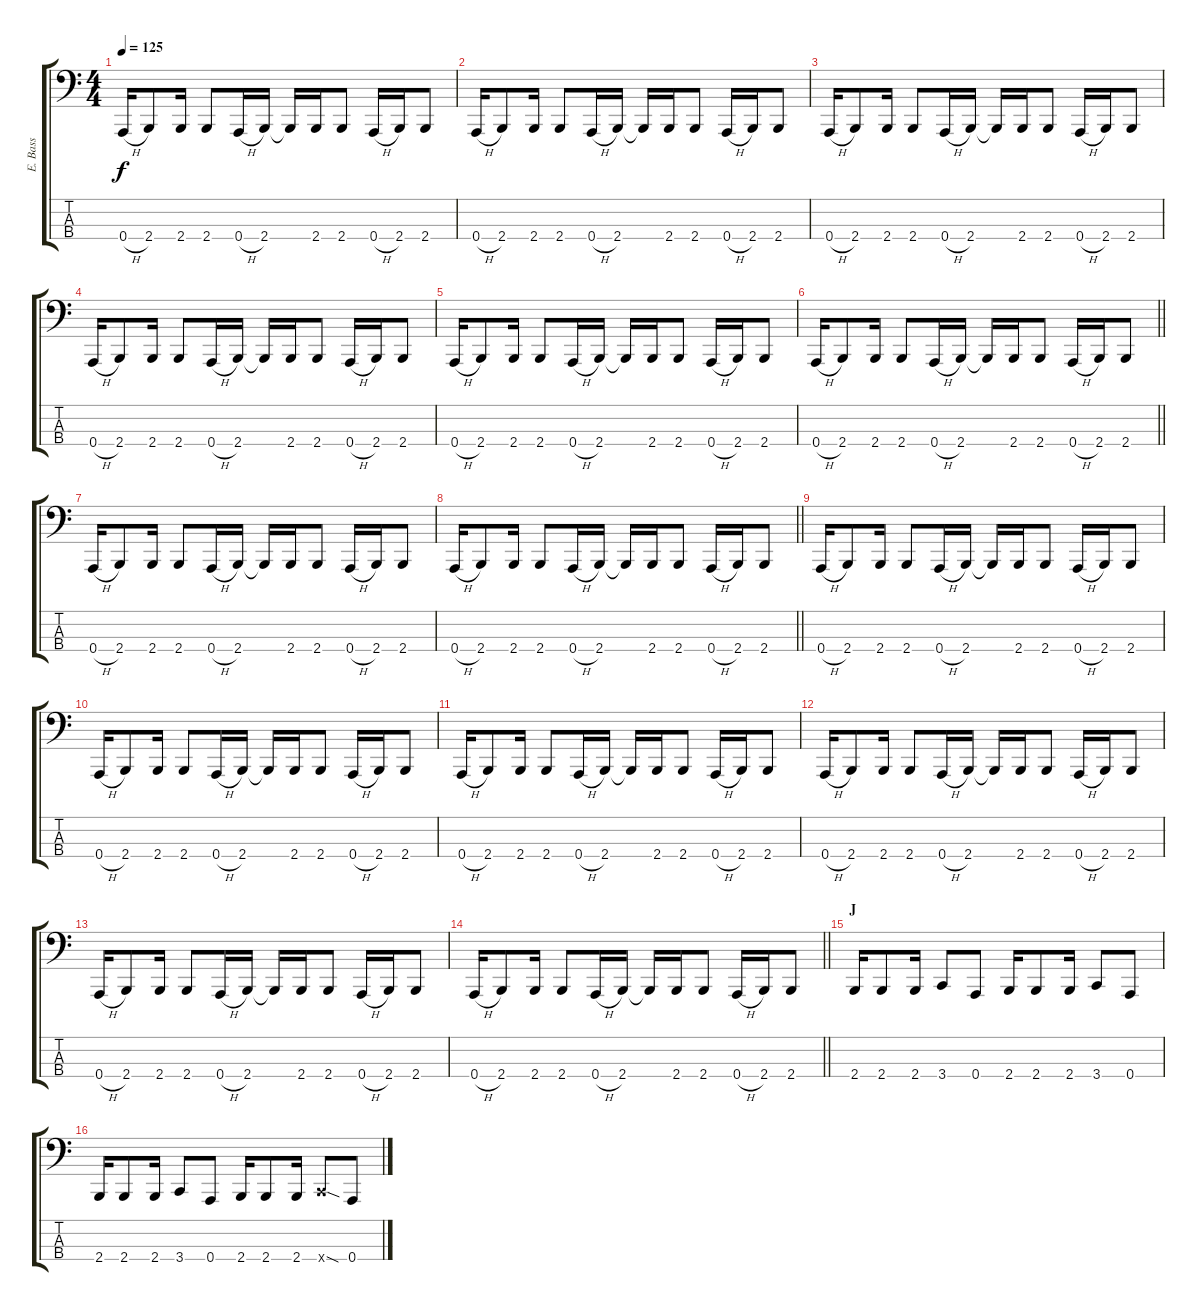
\track ("E. Bass" "E. Bass") {instrument electricbasspick}
\staff {score tabs}
\tuning (C2 G1 D1 A0) {hide}
\ts (4 4)
\tempo 125
\clef f4
\ks c
0.4{h}.16{dy f} 2.4.8 2.4.16 2.4.8 0.4{h}.16 2.4.16 2.4{t}.16 2.4.16 2.4.8 0.4{h}.16 2.4.16 2.4.8 |
0.4{h}.16 2.4.8 2.4.16 2.4.8 0.4{h}.16 2.4.16 2.4{t}.16 2.4.16 2.4.8 0.4{h}.16 2.4.16 2.4.8 |
0.4{h}.16 2.4.8 2.4.16 2.4.8 0.4{h}.16 2.4.16 2.4{t}.16 2.4.16 2.4.8 0.4{h}.16 2.4.16 2.4.8 |
0.4{h}.16 2.4.8 2.4.16 2.4.8 0.4{h}.16 2.4.16 2.4{t}.16 2.4.16 2.4.8 0.4{h}.16 2.4.16 2.4.8 |
0.4{h}.16 2.4.8 2.4.16 2.4.8 0.4{h}.16 2.4.16 2.4{t}.16 2.4.16 2.4.8 0.4{h}.16 2.4.16 2.4.8 |
\barLineRight lightlight
0.4{h}.16 2.4.8 2.4.16 2.4.8 0.4{h}.16 2.4.16 2.4{t}.16 2.4.16 2.4.8 0.4{h}.16 2.4.16 2.4.8 |
0.4{h}.16 2.4.8 2.4.16 2.4.8 0.4{h}.16 2.4.16 2.4{t}.16 2.4.16 2.4.8 0.4{h}.16 2.4.16 2.4.8 |
\barLineRight lightlight
0.4{h}.16 2.4.8 2.4.16 2.4.8 0.4{h}.16 2.4.16 2.4{t}.16 2.4.16 2.4.8 0.4{h}.16 2.4.16 2.4.8 |
0.4{h}.16 2.4.8 2.4.16 2.4.8 0.4{h}.16 2.4.16 2.4{t}.16 2.4.16 2.4.8 0.4{h}.16 2.4.16 2.4.8 |
0.4{h}.16 2.4.8 2.4.16 2.4.8 0.4{h}.16 2.4.16 2.4{t}.16 2.4.16 2.4.8 0.4{h}.16 2.4.16 2.4.8 |
0.4{h}.16 2.4.8 2.4.16 2.4.8 0.4{h}.16 2.4.16 2.4{t}.16 2.4.16 2.4.8 0.4{h}.16 2.4.16 2.4.8 |
0.4{h}.16 2.4.8 2.4.16 2.4.8 0.4{h}.16 2.4.16 2.4{t}.16 2.4.16 2.4.8 0.4{h}.16 2.4.16 2.4.8 |
0.4{h}.16 2.4.8 2.4.16 2.4.8 0.4{h}.16 2.4.16 2.4{t}.16 2.4.16 2.4.8 0.4{h}.16 2.4.16 2.4.8 |
\barLineRight lightlight
0.4{h}.16 2.4.8 2.4.16 2.4.8 0.4{h}.16 2.4.16 2.4{t}.16 2.4.16 2.4.8 0.4{h}.16 2.4.16 2.4.8 |
\section ("" "J")
2.4.16 2.4.8 2.4.16 3.4.8 0.4.8 2.4.16 2.4.8 2.4.16 3.4.8 0.4.8 |
2.4.16 2.4.8 2.4.16 3.4.8 0.4.8 2.4.16 2.4.8 2.4.16 3.4{sod x}.8 0.4.8
